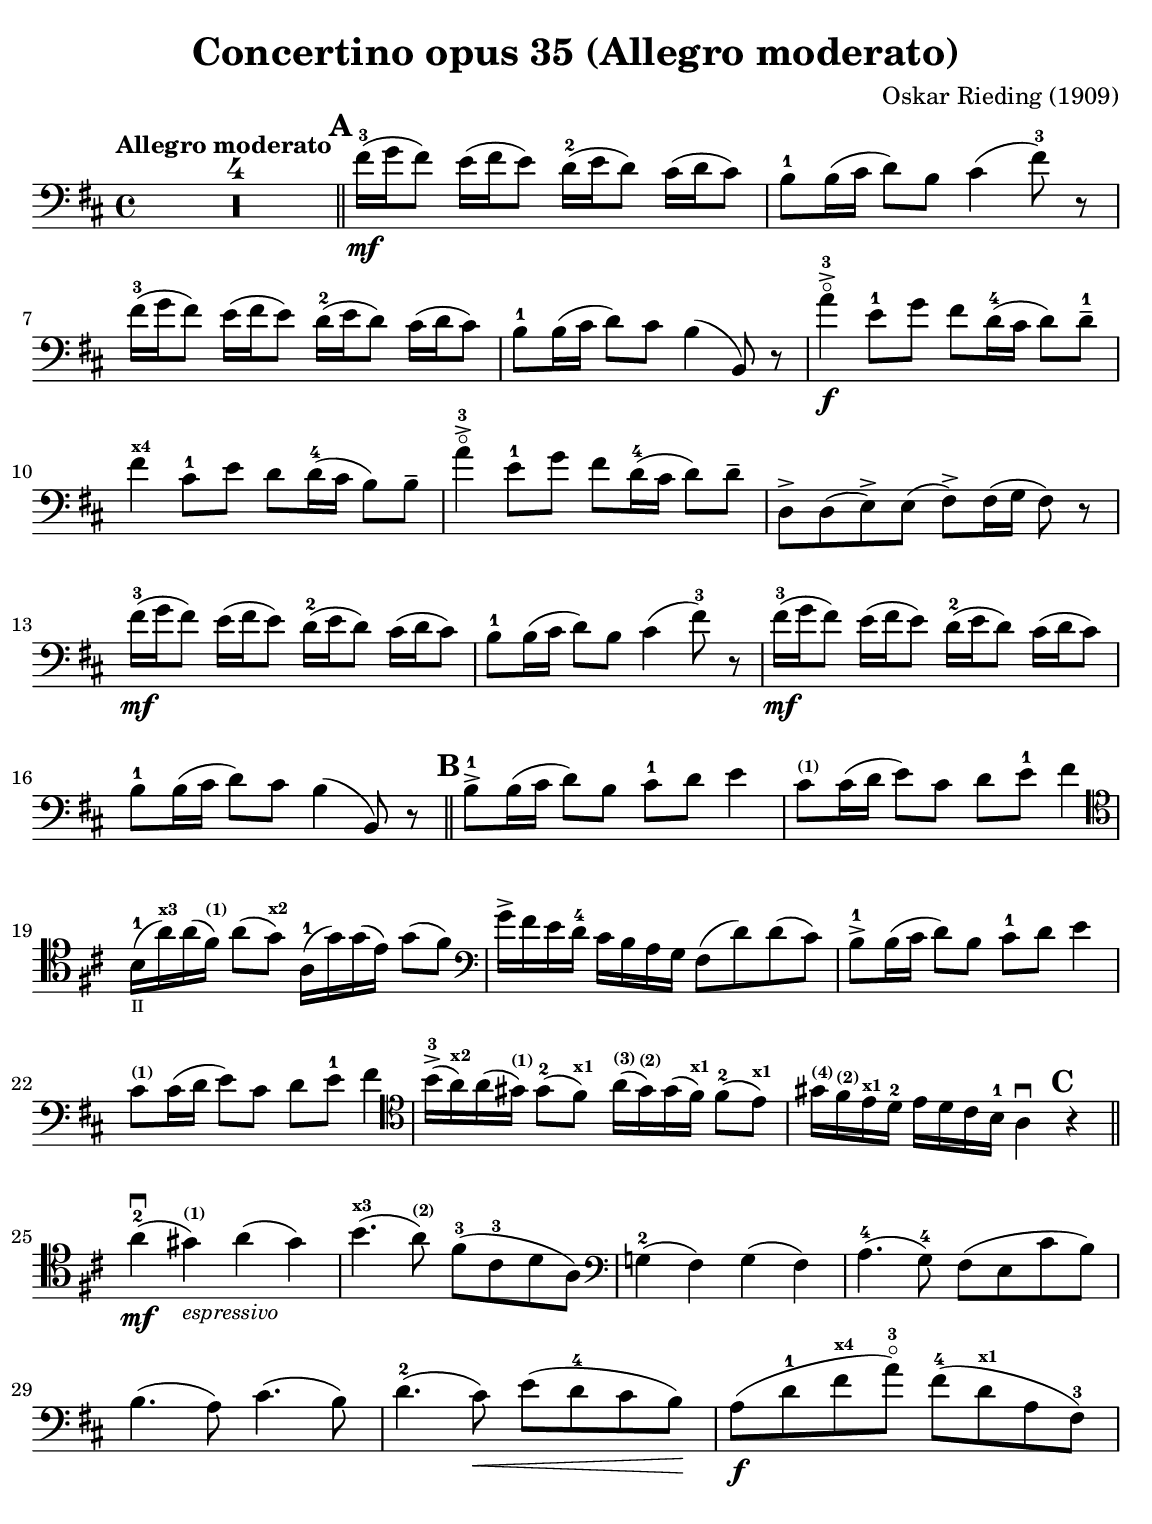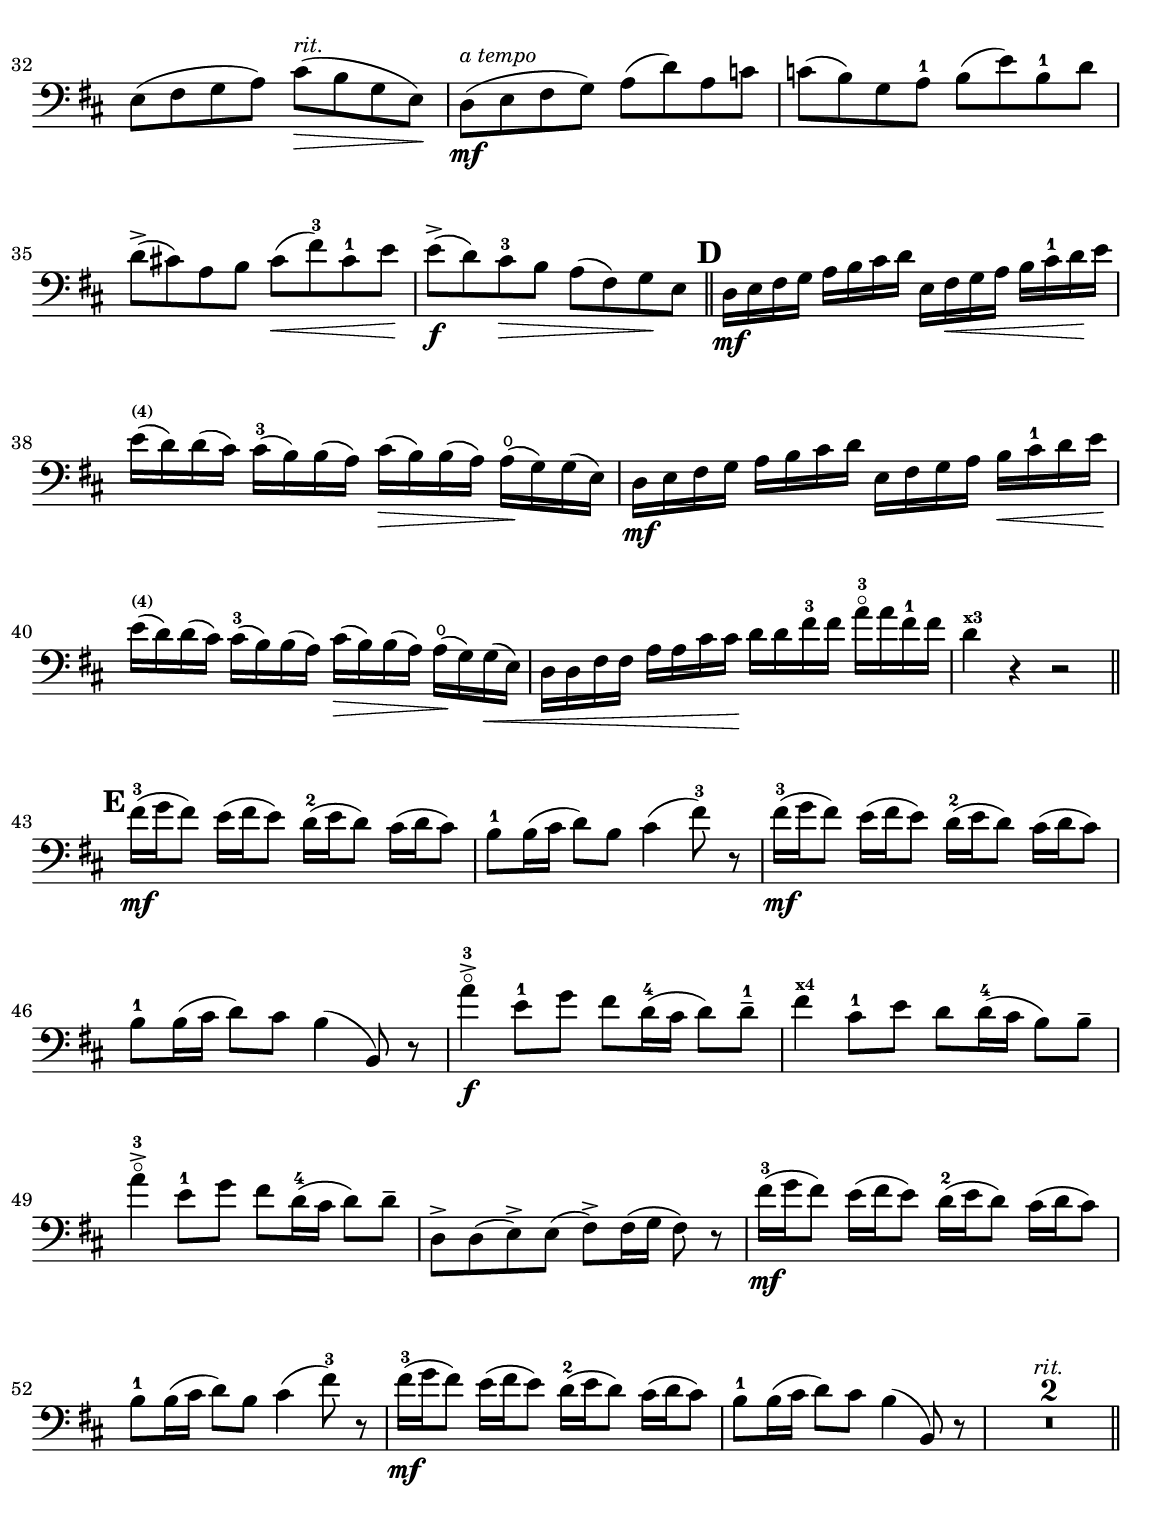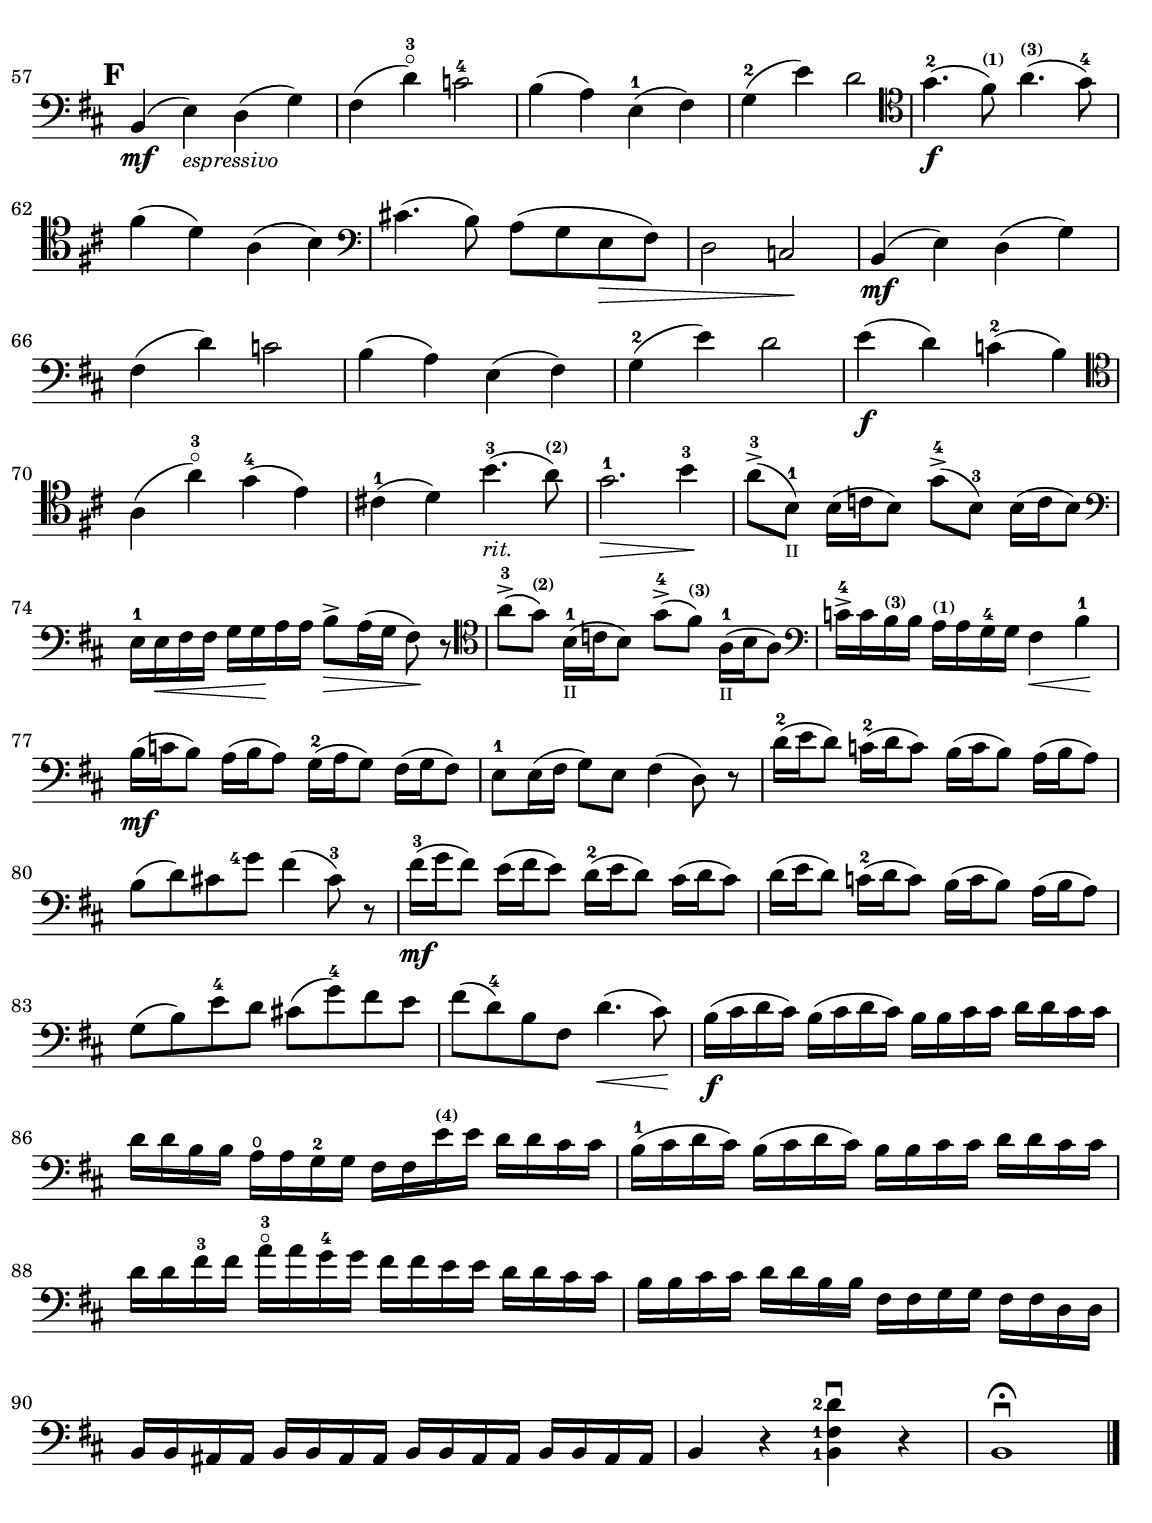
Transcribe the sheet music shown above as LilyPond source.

#(set-global-staff-size 21)

\version "2.18.2"

\header {
  title    = "Concertino opus 35 (Allegro moderato)"
  composer = "Oskar Rieding (1909)"
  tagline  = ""
}

\language "italiano"

% iPad Pro 12.9

\paper {
  paper-width  = 195\mm
  paper-height = 260\mm
  indent = #0
  page-count = #3
  line-width = #184
  print-page-number = ##f
  ragged-last-bottom = ##t
  ragged-bottom = ##f
%  ragged-last = ##t
}

\score {
  \new Staff
%   \with {instrumentName = #"Cello "}
   {
   \override Hairpin.to-barline = ##f
   \time 4/4
   \key re \major
   \tempo "Allegro moderato"
   \clef "bass"
   \set fingeringOrientations = #'(left)
   \compressFullBarRests

   R1*4                                                                  % 1-4
   \bar "||"
   \mark \default
   fad'16-3\mf( sol'16 fad'8) mi'16( fad'16 mi'8)
   re'16-2( mi'16 re'8) dod'16( re'16 dod'8)                             % 5
   si8-1 si16( dod'16 re'8) si8 dod'4( fad'8-3) r8                       % 6
   fad'16-3( sol'16 fad'8) mi'16( fad'16 mi'8)
   re'16-2( mi'16 re'8) dod'16( re'16 dod'8)                             % 7
   si8-1 si16( dod'16 re'8) dod'8 si4( si,8) r8                          % 8
   la'4-3\flageolet->\f mi'8-1 sol'8 fad'8
   re'16-4( dod'16 re'8) re'8-1--                                        % 9
   fad'4^\markup{\bold\teeny x4} dod'8-1 mi'8 re'8
   re'16-4( dod'16 si8) si8--                                            % 10
   la'4-3\flageolet-> mi'8-1 sol'8 fad'8
   re'16-4( dod'16 re'8) re'8--                                          % 11
   re8-> re8( mi8->) mi8( fad8->) fad16( sol16 fad8) r8                  % 12
   fad'16-3\mf( sol'16 fad'8) mi'16( fad'16 mi'8)
   re'16-2( mi'16 re'8) dod'16( re'16 dod'8)                             % 13
   si8-1 si16( dod'16 re'8) si8 dod'4( fad'8-3) r8                       % 14
   fad'16-3\mf( sol'16 fad'8) mi'16( fad'16 mi'8)
   re'16-2( mi'16 re'8) dod'16( re'16 dod'8)                             % 15
   si8-1 si16( dod'16 re'8) dod'8 si4( si,8) r8                          % 16

   \bar "||"
   \mark \default
   si8-1-> si16( dod'16 re'8) si8 dod'8-1 re'8 mi'4                      % 17
   dod'8^\markup{\bold\teeny (1)} dod'16( re'16 mi'8) dod'8
   re'8 mi'8-1 fad'4                                                     % 18
   \clef "tenor"
   si16-1_\markup{\teeny II}( la'16^\markup{\bold\teeny x3})
   la'16( fad'16^\markup{\bold\teeny (1)}) la'8(
   sol'8^\markup{\bold\teeny x2})
   la16-1( sol'16) sol'16( mi'16) sol'8( fad'8)                          % 19
   \clef "bass"
   sol'16-> fad'16 mi'16 re'16-4 dod'16 si16 la16 sol16
   fad8( re'8) re'8( dod'8)                                              % 20
   si8-1-> si16( dod'16 re'8) si8 dod'8-1 re'8 mi'4                      % 21
   dod'8^\markup{\bold\teeny (1)} dod'16( re'16 mi'8) dod'8
   re'8 mi'8-1 fad'4                                                     % 22
   \clef "tenor"
   si'16-3->( la'16^\markup{\bold\teeny x2})
   la'16( sold'16^\markup{\bold\teeny (1)})
   sold'8-2( fad'8^\markup{\bold\teeny x1})
   la'16^\markup{\bold\teeny (3)}( sold'16^\markup{\bold\teeny (2)})
   sold'16( fad'16^\markup{\bold\teeny x1})
   fad'8-2( mi'8)^\markup{\bold\teeny x1}                                % 23
   sold'16^\markup{\bold\teeny (4)} fad'16^\markup{\bold\teeny (2)}
   mi'16^\markup{\bold\teeny x1} re'16-2
   mi'16 re'16 dod'16 si16-1 la4\downbow
   \mark \default
   r4                                                                    % 24
   \bar "||"
   la'4-2\mf\downbow(
   sold'4)^\markup{\bold\teeny (1)}_\markup{\small\italic "espressivo"}
   la'4( sold'4)                                                         % 25
   si'4.^\markup{\bold\teeny x3}( la'8^\markup{\bold\teeny (2)})
   fad'8-3( dod'8-3 re'8 la8)                                            % 26
   \clef "bass"
   sol!4-2( fad4) sol4( fad4)                                            % 27
   la4.-4( sol8-4) fad8( mi8 dod'8 si8)                                  % 28
   si4.( la8) dod'4.( si8)                                               % 29
   re'4.-2( dod'8)\< mi'8( re'8-4 dod'8 si8)\!                           % 30
   la8\f( re'8-1 fad'8^\markup{\bold\teeny x4} la'8-3\flageolet)
   fad'8-4( re'8^\markup{\bold\teeny x1} la8 fad8-3)                     % 31
   mi8( fad8 sol8 la8) dod'8^\markup{\small\italic "rit."}\>(
   si8 sol8 mi8)\!                                                       % 32
   re8\mf^\markup{\small\italic "a tempo"}( mi8 fad8 sol8)
   la8( re'8) la8 do'8                                                   % 33
   do'8( si8) sol8 la8-1 si8( mi'8) si8-1 re'8                           % 34
   re'8->( dod'!8) la8 si8 dod'8(\< fad'8-3) dod'8-1 mi'8\!              % 35
   mi'8->\f( re'8) dod'8-3\> si8 la8( fad8) sol8\! mi8                   % 36

   \bar "||"
   \mark \default
   re16\mf mi16 fad16 sol16 la16 si16 dod'16 re'16
   mi16 fad16\< sol16 la16 si16 dod'16-1 re'16\! mi'16                   % 37
   mi'16(^\markup{\bold\teeny (4)} re'16) re'16( dod'16)
   dod'16-3( si16) si16( la16) dod'16(\> si16) si16( la16)
   la16\open\!( sol16) sol16( mi16)                                      % 38
   re16\mf mi16 fad16 sol16 la16 si16 dod'16 re'16
   mi16 fad16 sol16 la16 si16\< dod'16-1 re'16 mi'16\!                   % 39
   mi'16(^\markup{\bold\teeny (4)} re'16) re'16( dod'16)
   dod'16-3( si16) si16( la16) dod'16(\> si16) si16( la16)
   la16\open\!( sol16) sol16(\< mi16)                                    % 40
   re16 re16 fad16 fad16 la16 la16 dod'16 dod'16\! re'16 re'16
   fad'16-3 fad'16 la'16-3\flageolet la'16 fad'16-1 fad'16               % 41
   re'4^\markup{\bold\teeny x3} r4 r2                                    % 42

   \bar "||"
   \mark \default
   fad'16-3\mf( sol'16 fad'8) mi'16( fad'16 mi'8)
   re'16-2( mi'16 re'8) dod'16( re'16 dod'8)                             % 43
   si8-1 si16( dod'16 re'8) si8 dod'4( fad'8-3) r8                       % 44
   fad'16-3\mf( sol'16 fad'8) mi'16( fad'16 mi'8)
   re'16-2( mi'16 re'8) dod'16( re'16 dod'8)                             % 45
   si8-1 si16( dod'16 re'8) dod'8 si4( si,8) r8                          % 46
   la'4-3\flageolet->\f mi'8-1 sol'8 fad'8
   re'16-4( dod'16 re'8) re'8-1--                                        % 47
   fad'4^\markup{\bold\teeny x4} dod'8-1 mi'8 re'8
   re'16-4( dod'16 si8) si8--                                            % 48
   la'4-3\flageolet-> mi'8-1 sol'8 fad'8
   re'16-4( dod'16 re'8) re'8--                                          % 49
   re8-> re8( mi8->) mi8( fad8->) fad16( sol16 fad8) r8                  % 50
   fad'16-3\mf( sol'16 fad'8) mi'16( fad'16 mi'8)
   re'16-2( mi'16 re'8) dod'16( re'16 dod'8)                             % 51
   si8-1 si16( dod'16 re'8) si8 dod'4( fad'8-3) r8                       % 52
   fad'16-3\mf( sol'16 fad'8) mi'16( fad'16 mi'8)
   re'16-2( mi'16 re'8) dod'16( re'16 dod'8)                             % 53
   si8-1 si16( dod'16 re'8) dod'8 si4( si,8) r8                          % 54
   R2*4^\markup{\small\italic "rit."}                                 % 55-56

   \pageBreak
   \bar "||"
   \mark \default
   si,4\mf( mi4)_\markup{\small\italic "espressivo"}
   re4( sol4)                                                            % 57
   fad4( re'4)-3\flageolet do'2-4                                        % 58
   si4( la4) mi4-1( fad4)                                                % 59
   sol4-2( mi'4) re'2                                                    % 60
   \clef "tenor"
   sol'4.\f-2( fad'8)^\markup{\bold\teeny (1)}
   la'4.(^\markup{\bold\teeny (3)} sol'8-4)                              % 61
   fad'4( re'4) la4( si4)                                                % 62
   \clef "bass"
   dod'!4.( si8) la8( sol8 mi8\> fad8)                                   % 63
   re2 do2\!                                                             % 64
   si,4\mf( mi4) re4( sol4)                                              % 65
   fad4( re'4) do'2                                                      % 66
   si4( la4) mi4( fad4)                                                  % 67
   sol-2( mi'4) re'2                                                     % 68
   mi'4\f( re'4) do'4-2( si4)                                            % 69
   \clef "tenor"
   la4( la'4-3\flageolet) sol'4-4( mi'4)                                 % 70
   dod'!4-1( re'4) si'4.-3_\markup{\small\italic "rit."}(
   la'8)^\markup{\bold\teeny (2)}                                        % 71
   sol'2.-1\> si'4-3\!                                                   % 72
   la'8-3->( si8-1)_\markup{\teeny "II"} si16( do'16 si8)
   sol'8->-4( si8-3) si16( do'16 si8)                                    % 73
   \clef "bass"
   mi16-1 mi16\< fad16 fad16 sol16 sol16\! la16 la16
   si8->\> la16( sol16 fad8)\! r8                                        % 74
   \clef "tenor"
   la'8-3->( sol'8)^\markup{\bold\teeny (2)}
   si16-1_\markup{\teeny II}( do'!16 si8)
   sol'8-4->( fad'8^\markup{\bold\teeny (3)})
   la16-1(_\markup{\teeny "II"} si16 la8)                                % 75
   \clef "bass"
   do'!16-4-> do'16 si16^\markup{\bold\teeny (3)} si16
   la16^\markup{\bold\teeny (1)} la16 sol16-4 sol16 fad4\< si4-1\!       % 76
   si16\mf( do'16 si8) la16( si16 la8) sol16-2( la16 sol8)
   fad16( sol16 fad8)                                                    % 77
   mi8-1 mi16( fad16 sol8) mi8 fad4( re8) r8                             % 78
   re'16-2( mi'16 re'8) do'16-2( re'16 do'8) si16( do'16 si8)
   la16( si16 la8)                                                       % 79
   si8( re'8) dod'!8 <sol'-4>8 fad'4( dod'8-3) r8                        % 80
   fad'16-3\mf( sol'16 fad'8) mi'16( fad'16 mi'8)
   re'16-2( mi'16 re'8) dod'16( re'16 dod'8)                             % 81
   re'16( mi'16 re'8) do'16-2( re'16 do'8)
   si16( do'16 si8) la16( si16 la8)                                      % 82
   sol8( si8) mi'8-4 re'8 dod'!8( sol'8-4) fad'8 mi'8                    % 83
   fad'8( re'8-4) si8 fad8 re'4.\<( dod'8)\!                             % 84
   si16\f( dod'16 re'16 dod'16) si16( dod'16 re'16 dod'16)
   si16 si16 dod'16 dod'16 re'16 re'16 dod'16 dod'16                     % 85
   re'16 re'16 si16 si16 la16\open la16 sol16-2 sol16
   fad16 fad16 mi'16^\markup{\bold\teeny (4)} mi'16
   re'16 re'16 dod'16 dod'16                                             % 86
   si16-1( dod'16 re'16 dod'16) si16( dod'16 re'16 dod'16)
   si16 si16 dod'16 dod'16 re'16 re'16 dod'16 dod'16                     % 87
   re'16 re'16 fad'16-3 fad'16 la'16-3\flageolet la'16 sol'16-4 sol'16
   fad'16 fad'16 mi'16 mi'16 re'16 re'16 dod'16 dod'16                   % 88
   si16 si16 dod'16 dod'16 re'16 re'16 si16 si16
   fad16 fad16 sol16 sol16 fad16 fad16 re16 re16                         % 89
   si,16 si,16 lad,16 lad,16 si,16 si,16 lad,16 lad,16
   si,16 si,16 lad,16 lad,16 si,16 si,16 lad,16 lad,16                   % 90
   \set fingeringOrientations = #'(left)
   si,4 r4 << <si,-1>4 <fad-1>4 <re'-2>4\downbow>> r4                    % 91
   si,1\downbow\fermata                                                  % 92
   \bar "|."
 }
}
